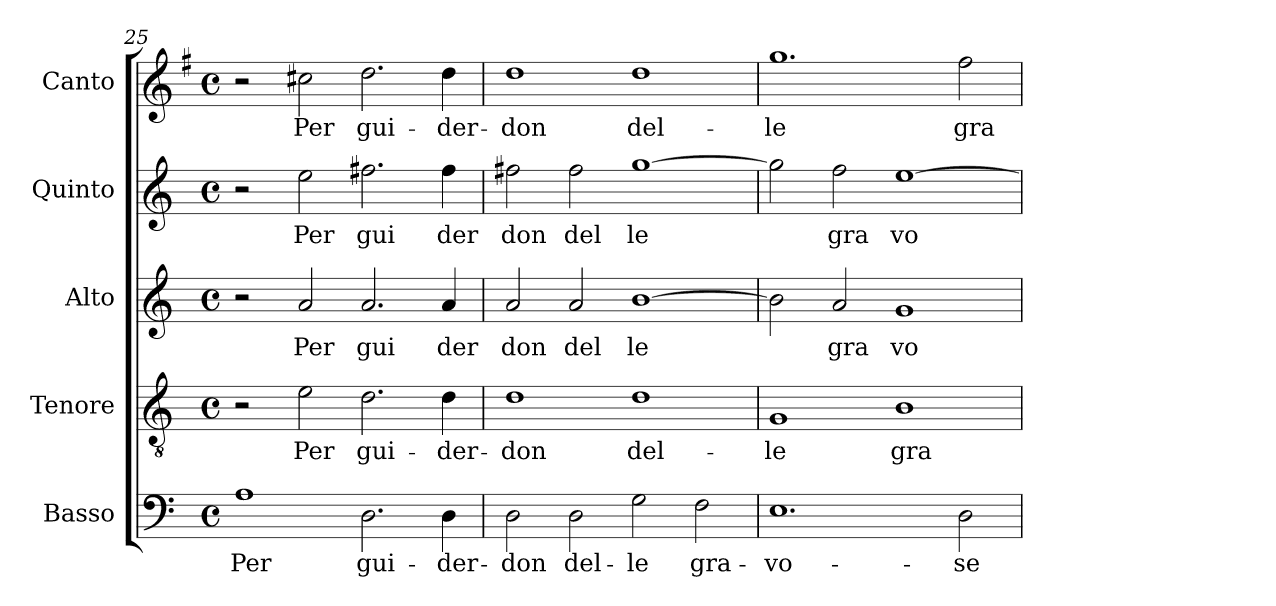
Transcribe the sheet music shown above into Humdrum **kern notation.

**kern	**text	**kern	**text	**kern	**text	**kern	**text	**kern	**text
*part5	*part5	*part4	*part4	*part3	*part3	*part2	*part2	*part1	*part1
*staff5	*staff5	*staff4	*staff4	*staff3	*staff3	*staff2	*staff2	*staff1	*staff1
*I"Basso	*	*I"Tenore	*	*I"Alto	*	*I"Quinto	*	*I"Canto	*
*clefF4	*	*clefGv2	*	*clefG2	*	*clefG2	*	*clefG2	*
*	*	*	*	*	*	*	*	*ITrd-3c-5	*
*k[]	*	*k[]	*	*k[]	*	*k[]	*	*k[]	*
*C:	*	*C:	*	*C:	*	*C:	*	*C:	*
*M4/4	*	*M4/4	*	*M4/4	*	*M4/4	*	*M4/4	*
*met(c)	*	*met(c)	*	*met(c)	*	*met(c)	*	*met(c)	*
=25	=25	=25	=25	=25	=25	=25	=25	=25	=25
!	!LO:LY:b:cj	!	!	!	!	!	!	!	!
1A	Per	2r	.	2r	.	2r	.	2r	.
!	!	!	!LO:LY:b:cj	!	!LO:LY:b:cj	!	!LO:LY:b:cj	!	!LO:LY:b:cj
.	.	2e\	Per	2a/	Per	2ee\	Per	2ff#X\	-Per
!	!LO:LY:b:cj	!	!LO:LY:b:cj	!	!LO:LY:b:cj	!	!LO:LY:b:cj	!	!LO:LY:b:cj
2.D\	gui-	2.d\	gui-	2.a/	gui	2.ff#X\	gui	2.gg\	gui-
!	!LO:LY:b:cj	!	!LO:LY:b:cj	!	!LO:LY:b:cj	!	!LO:LY:b:cj	!	!LO:LY:b:cj
4D\	-der-	4d\	-der-	4a/	der	4ff#\	der	4gg\	-der-
=26	=26	=26	=26	=26	=26	=26	=26	=26	=26
!	!LO:LY:b:cj	!	!LO:LY:b:cj	!	!LO:LY:b:cj	!	!LO:LY:b:cj	!	!LO:LY:b:cj
2D\	-don	1d	-don	2a/	don	2ff#X\	don	1gg	-don
!	!LO:LY:b:cj	!	!	!	!LO:LY:b:cj	!	!LO:LY:b:cj	!	!
2D\	del-	.	.	2a/	del	2ff#\	del	.	.
!	!LO:LY:b:cj	!	!LO:LY:b:cj	!	!LO:LY:b:cj	!	!LO:LY:b:cj	!	!LO:LY:b:cj
2G\	-le	1d	del-	[>1b	le	[>1gg	le	1gg	del-
!	!LO:LY:b:cj	!	!	!	!	!	!	!	!
2F\	gra-	.	.	.	.	.	.	.	.
=27	=27	=27	=27	=27	=27	=27	=27	=27	=27
!	!LO:LY:b:cj	!	!LO:LY:b:cj	!	!LO:LY:b:cj	!	!LO:LY:b:cj	!	!LO:LY:b:cj
1.E	-vo-	1G	-le	2b\]	.	2gg\]	.	1.ccc	-le
!	!	!	!	!	!LO:LY:b:cj	!	!LO:LY:b:cj	!	!
.	.	.	.	2a/	gra	2ff\	gra	.	.
!	!	!	!LO:LY:b:cj	!	!LO:LY:b:cj	!	!LO:LY:b:cj	!	!
.	.	1B	gra-	1g	vo	[>1ee	vo	.	.
!	!LO:LY:b:cj	!	!	!	!	!	!	!	!LO:LY:b:cj
2D\	-se	.	.	.	.	.	.	2bb\	gra-
=	=	=	=	=	=	=	=	=	=
*-	*-	*-	*-	*-	*-	*-	*-	*-	*-
